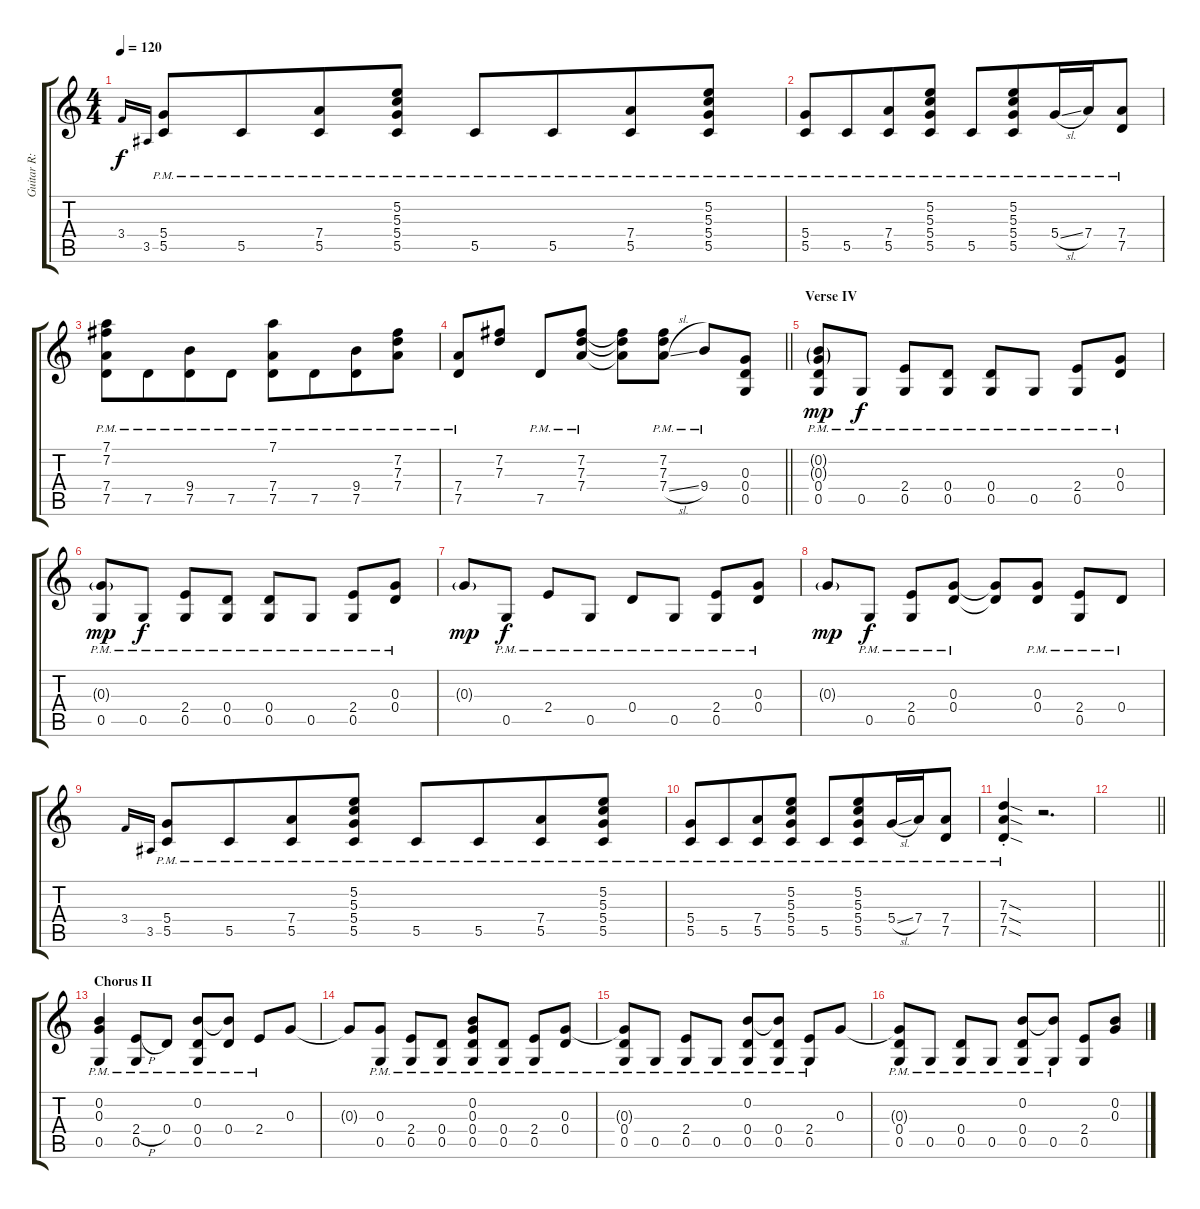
\track ("Guitar R: George" "Guitar R: ") {instrument distortionguitar}
\staff {score tabs}
\tuning (D4 B3 G3 D3 G2 D2) {hide}
\ts (4 4)
\tempo 120
\clef g2
\ks c
3.4.16{gr onbeat dy f} 3.5.16{gr onbeat} (5.4{pm} 5.5{pm}).8 5.5{pm}.8{beam merge} (7.4{pm} 5.5{pm}).8 (5.2 5.3 5.4{pm} 5.5{pm}).8 5.5{pm}.8 5.5{pm}.8{beam merge} (7.4{pm} 5.5{pm}).8 (5.2 5.3 5.4{pm} 5.5{pm}).8 |
(5.4{pm} 5.5{pm}).8 5.5{pm}.8{beam merge} (7.4{pm} 5.5{pm}).8 (5.2 5.3 5.4{pm} 5.5{pm}).8 5.5{pm}.8 (5.2 5.3 5.4{pm} 5.5{pm}).8{beam merge} 5.4{sl pm}.16 7.4{pm}.16 (7.4{pm} 7.5{pm}).8 |
(7.1 7.2 7.4{pm} 7.5{pm}).8 7.5{pm}.8{beam merge} (9.4{pm} 7.5{pm}).8 7.5{pm}.8 (7.1 7.4{pm} 7.5{pm}).8 7.5{pm}.8{beam merge} (9.4{pm} 7.5{pm}).8 (7.2 7.3 7.4{pm}).8 |
\barLineRight lightlight
(7.4{pm} 7.5{pm}).8 (7.2 7.3).8 7.5{pm}.8 (7.2 7.3 7.4{pm}).8 (7.2{t} 7.3{t} 7.4{t}).8 (7.2 7.3 7.4{sl pm}).8 9.4{pm}.8 (0.3 0.4 0.5).8 |
\section ("" "Verse IV")
(0.2{g} 0.3{g} 0.4 0.5{pm}).8{dy mp} 0.5{pm}.8{dy f} (2.4{pm} 0.5{pm}).8 (0.4{pm} 0.5).8 (0.4{pm} 0.5{pm}).8 0.5{pm}.8 (2.4{pm} 0.5{pm}).8 (0.3 0.4{pm}).8 |
(0.3{g} 0.5{pm}).8{dy mp} 0.5{pm}.8{dy f} (2.4{pm} 0.5{pm}).8 (0.4{pm} 0.5).8 (0.4{pm} 0.5{pm}).8 0.5{pm}.8 (2.4{pm} 0.5{pm}).8 (0.3 0.4{pm}).8 |
0.3{g}.8{dy mp} 0.5{pm}.8{dy f} 2.4{pm}.8 0.5{pm}.8 0.4{pm}.8 0.5{pm}.8 (2.4{pm} 0.5{pm}).8 (0.3 0.4{pm}).8 |
0.3{g}.8{dy mp} 0.5{pm}.8{dy f} (2.4{pm} 0.5).8 (0.3 0.4{pm}).8 (0.3{t} 0.4{t}).8 (0.3 0.4{pm}).8 (2.4{pm} 0.5{pm}).8 0.4{pm}.8 |
3.4.16{gr onbeat} 3.5.16{gr onbeat} (5.4{pm} 5.5{pm}).8 5.5{pm}.8{beam merge} (7.4{pm} 5.5{pm}).8 (5.2 5.3 5.4{pm} 5.5{pm}).8 5.5{pm}.8 5.5{pm}.8{beam merge} (7.4{pm} 5.5{pm}).8 (5.2 5.3 5.4{pm} 5.5{pm}).8 |
(5.4{pm} 5.5{pm}).8 5.5{pm}.8{beam merge} (7.4{pm} 5.5{pm}).8 (5.2 5.3 5.4{pm} 5.5{pm}).8 5.5{pm}.8 (5.2 5.3 5.4{pm} 5.5{pm}).8{beam merge} 5.4{sl pm}.16 7.4{pm}.16 (7.4{pm} 7.5{pm}).8 |
(7.3{sod st} 7.4{sod pm st} 7.5{sod pm st}).4 r.2{d} |
\barLineRight lightlight
|
\section ("" "Chorus II")
(0.2 0.3 0.5{pm}).4 (2.4{h pm} 0.5{pm}).8 0.4{pm}.8 (0.2 0.4{pm} 0.5{pm}).8 (0.2{t} 0.4{pm}).8 2.4{pm}.8 0.3.8 |
0.3{t}.8 (0.3 0.5{pm}).8 (2.4{pm} 0.5{pm}).8 (0.4{pm} 0.5{pm}).8 (0.2 0.3 0.4{pm} 0.5{pm}).8 (0.4{pm} 0.5).8 (2.4 0.5{pm}).8 (0.3 0.4{pm}).8 |
(0.3{t} 0.4{pm} 0.5{pm}).8 0.5{pm}.8 (2.4{pm} 0.5{pm}).8 0.5{pm}.8 (0.2 0.4{pm} 0.5{pm}).8 (0.2{t} 0.4{pm} 0.5{pm}).8 (2.4{pm} 0.5{pm}).8 0.3.8 |
(0.3{t} 0.4{pm} 0.5{pm}).8 0.5{pm}.8 (0.4 0.5{pm}).8 0.5{pm}.8 (0.2 0.4{pm} 0.5{pm}).8 (0.2{t} 0.5{pm}).8 (2.4 0.5).8 (0.2 0.3).8
